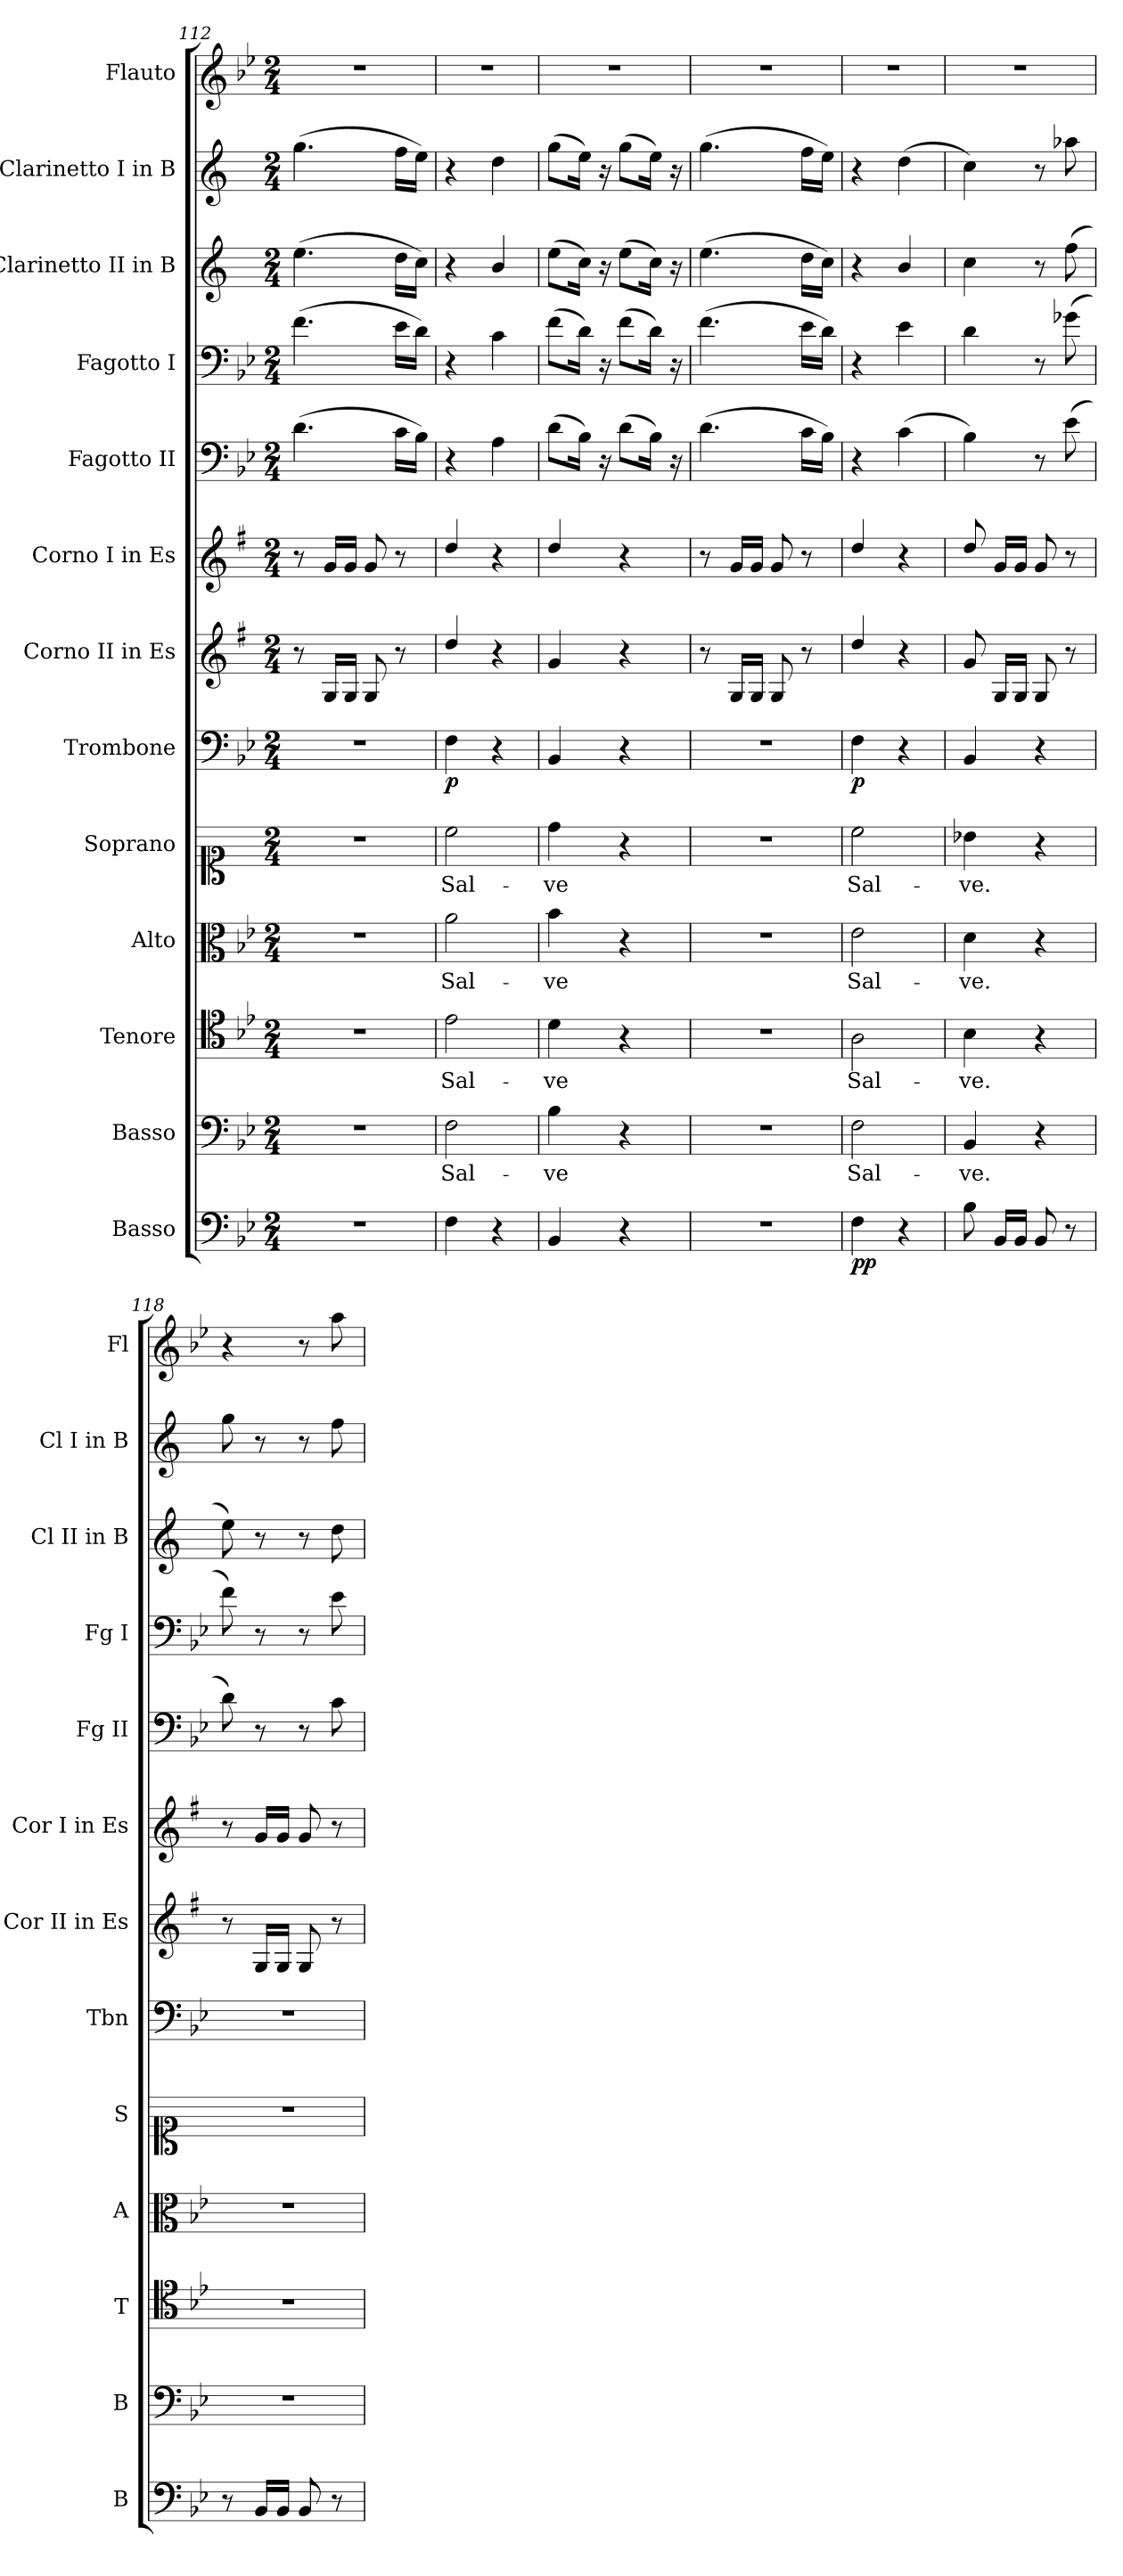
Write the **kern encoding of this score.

**kern	**dynam	**kern	**text	**kern	**text	**kern	**text	**kern	**text	**kern	**dynam	**kern	**kern	**kern	**kern	**kern	**kern	**kern
*part13	*part13	*part12	*part12	*part11	*part11	*part10	*part10	*part9	*part9	*part8	*part8	*part7	*part6	*part5	*part4	*part3	*part2	*part1
*staff13	*staff13	*staff12	*staff12	*staff11	*staff11	*staff10	*staff10	*staff9	*staff9	*staff8	*staff8	*staff7	*staff6	*staff5	*staff4	*staff3	*staff2	*staff1
*I"Basso	*	*I"Basso	*	*I"Tenore	*	*I"Alto	*	*I"Soprano	*	*I"Trombone	*	*I"Corno II in Es	*I"Corno I in Es	*I"Fagotto II	*I"Fagotto I	*I"Clarinetto II in B	*I"Clarinetto I in B	*I"Flauto
*I'B	*	*I'B	*	*I'T	*	*I'A	*	*I'S	*	*I'Tbn	*	*I'Cor II in Es	*I'Cor I in Es	*I'Fg II	*I'Fg I	*I'Cl II in B	*I'Cl I in B	*I'Fl
*clefF4	*	*clefF4	*	*clefC4	*	*clefC3	*	*clefC1	*	*clefF4	*	*clefG2	*clefG2	*clefF4	*clefF4	*clefG2	*clefG2	*clefG2
*	*	*	*	*	*	*	*	*	*	*	*	*ITrd5c9	*ITrd5c9	*	*	*ITrd1c2	*ITrd1c2	*
*k[b-e-]	*	*k[b-e-]	*	*k[b-e-]	*	*k[b-e-]	*	*	*	*k[b-e-]	*	*k[b-e-]	*k[b-e-]	*k[b-e-]	*k[b-e-]	*k[b-e-]	*k[b-e-]	*k[b-e-]
*M2/4	*	*M2/4	*	*M2/4	*	*M2/4	*	*M2/4	*	*M2/4	*	*M2/4	*M2/4	*M2/4	*M2/4	*M2/4	*M2/4	*M2/4
=112	=112	=112	=112	=112	=112	=112	=112	=112	=112	=112	=112	=112	=112	=112	=112	=112	=112	=112
2r	.	2r	.	2r	.	2r	.	2r	.	2r	.	8r	8r	(>4.d\	(>4.f\	(>4.dd\	(>4.ff\	2r
.	.	.	.	.	.	.	.	.	.	.	.	16BB-/LL	16B-/LL	.	.	.	.	.
.	.	.	.	.	.	.	.	.	.	.	.	16BB-/JJ	16B-/JJ	.	.	.	.	.
.	.	.	.	.	.	.	.	.	.	.	.	8BB-/	8B-/	.	.	.	.	.
.	.	.	.	.	.	.	.	.	.	.	.	8r	8r	16c\LL	16e-\LL	16cc\LL	16ee-\LL	.
.	.	.	.	.	.	.	.	.	.	.	.	.	.	16B-\JJ)	16d\JJ)	16b-\JJ)	16dd\JJ)	.
=113	=113	=113	=113	=113	=113	=113	=113	=113	=113	=113	=113	=113	=113	=113	=113	=113	=113	=113
4F\	.	2F\	Sal-	2e-\	Sal-	2a\	Sal-	2cc\	Sal-	4F\	p	4f/	4f/	4r	4r	4r	4r	2r
4r	.	.	.	.	.	.	.	.	.	4r	.	4r	4r	4A\	4c\	4a/	4cc\	.
=114	=114	=114	=114	=114	=114	=114	=114	=114	=114	=114	=114	=114	=114	=114	=114	=114	=114	=114
4BB-/	.	4B-\	-ve	4d\	-ve	4b-\	-ve	4dd\	-ve	4BB-/	.	4B-/	4f/	(>8d\L	(>8f\L	(>8dd\L	(>8ff\L	2r
.	.	.	.	.	.	.	.	.	.	.	.	.	.	16B-\Jk)	16d\Jk)	16b-\Jk)	16dd\Jk)	.
.	.	.	.	.	.	.	.	.	.	.	.	.	.	16r	16r	16r	16r	.
4r	.	4r	.	4r	.	4r	.	4r	.	4r	.	4r	4r	(>8d\L	(>8f\L	(>8dd\L	(>8ff\L	.
.	.	.	.	.	.	.	.	.	.	.	.	.	.	16B-\Jk)	16d\Jk)	16b-\Jk)	16dd\Jk)	.
.	.	.	.	.	.	.	.	.	.	.	.	.	.	16r	16r	16r	16r	.
=115	=115	=115	=115	=115	=115	=115	=115	=115	=115	=115	=115	=115	=115	=115	=115	=115	=115	=115
2r	.	2r	.	2r	.	2r	.	2r	.	2r	.	8r	8r	(>4.d\	(>4.f\	(>4.dd\	(>4.ff\	2r
.	.	.	.	.	.	.	.	.	.	.	.	16BB-/LL	16B-/LL	.	.	.	.	.
.	.	.	.	.	.	.	.	.	.	.	.	16BB-/JJ	16B-/JJ	.	.	.	.	.
.	.	.	.	.	.	.	.	.	.	.	.	8BB-/	8B-/	.	.	.	.	.
.	.	.	.	.	.	.	.	.	.	.	.	8r	8r	16c\LL	16e-\LL	16cc\LL	16ee-\LL	.
.	.	.	.	.	.	.	.	.	.	.	.	.	.	16B-\JJ)	16d\JJ)	16b-\JJ)	16dd\JJ)	.
=116	=116	=116	=116	=116	=116	=116	=116	=116	=116	=116	=116	=116	=116	=116	=116	=116	=116	=116
!	!LO:DY:b	!	!	!	!	!	!	!	!	!	!	!	!	!	!	!	!	!
4F\	pp	2F\	Sal-	2A\	Sal-	2e-\	Sal-	2cc\	Sal-	4F\	p	4f/	4f/	4r	4r	4r	4r	2r
4r	.	.	.	.	.	.	.	.	.	4r	.	4r	4r	(>4c\	4e-\	4a/	(>4cc\	.
=117	=117	=117	=117	=117	=117	=117	=117	=117	=117	=117	=117	=117	=117	=117	=117	=117	=117	=117
8B-\	.	4BB-/	-ve.	4B-\	-ve.	4d\	-ve.	4b-\	-ve.	4BB-/	.	8B-/	8f/	4B-\)	4d\	4b-\	4b-\)	2r
16BB-/LL	.	.	.	.	.	.	.	.	.	.	.	16BB-/LL	16B-/LL	.	.	.	.	.
16BB-/JJ	.	.	.	.	.	.	.	.	.	.	.	16BB-/JJ	16B-/JJ	.	.	.	.	.
8BB-/	.	4r	.	4r	.	4r	.	4r	.	4r	.	8BB-/	8B-/	8r	8r	8r	8r	.
8r	.	.	.	.	.	.	.	.	.	.	.	8r	8r	(>8e-\	(>8g-X\	(>8ee-\	8gg-X\	.
=118	=118	=118	=118	=118	=118	=118	=118	=118	=118	=118	=118	=118	=118	=118	=118	=118	=118	=118
8r	.	2r	.	2r	.	2r	.	2r	.	2r	.	8r	8r	8d\)	8f\)	8dd\)	8ff\	4r
16BB-/LL	.	.	.	.	.	.	.	.	.	.	.	16BB-/LL	16B-/LL	8r	8r	8r	8r	.
16BB-/JJ	.	.	.	.	.	.	.	.	.	.	.	16BB-/JJ	16B-/JJ	.	.	.	.	.
8BB-/	.	.	.	.	.	.	.	.	.	.	.	8BB-/	8B-/	8r	8r	8r	8r	8r
8r	.	.	.	.	.	.	.	.	.	.	.	8r	8r	8c\	8e-\	8cc\	8ee-\	8aa\
=	=	=	=	=	=	=	=	=	=	=	=	=	=	=	=	=	=	=
*-	*-	*-	*-	*-	*-	*-	*-	*-	*-	*-	*-	*-	*-	*-	*-	*-	*-	*-
